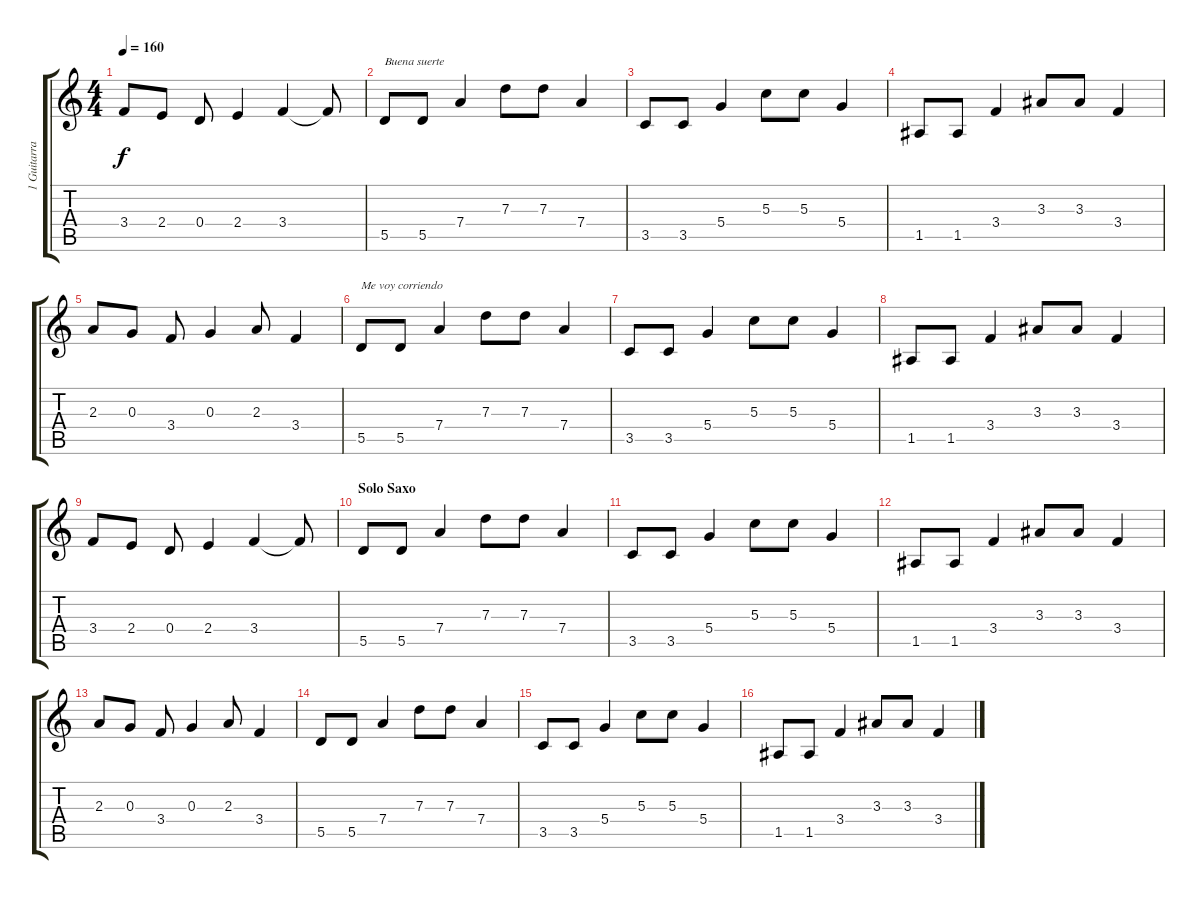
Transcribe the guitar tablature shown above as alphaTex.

\track ("1 Guitarra" "1 Guitarra") {instrument overdrivenguitar}
\staff {score tabs}
\tuning (E4 B3 G3 D3 A2 E2) {hide}
\ts (4 4)
\tempo 160
\clef g2
\ks c
3.4.8{dy f} 2.4.8 0.4.8 2.4.4 3.4.4 3.4{t}.8 |
5.5.8{txt "Buena suerte"} 5.5.8 7.4.4 7.3.8 7.3.8 7.4.4 |
3.5.8 3.5.8 5.4.4 5.3.8 5.3.8 5.4.4 |
1.5.8 1.5.8 3.4.4 3.3.8 3.3.8 3.4.4 |
2.3.8 0.3.8 3.4.8 0.3.4 2.3.8 3.4.4 |
5.5.8{txt "Me voy corriendo"} 5.5.8 7.4.4 7.3.8 7.3.8 7.4.4 |
3.5.8 3.5.8 5.4.4 5.3.8 5.3.8 5.4.4 |
1.5.8 1.5.8 3.4.4 3.3.8 3.3.8 3.4.4 |
3.4.8 2.4.8 0.4.8 2.4.4 3.4.4 3.4{t}.8 |
\section ("" "Solo Saxo")
5.5.8 5.5.8 7.4.4 7.3.8 7.3.8 7.4.4 |
3.5.8 3.5.8 5.4.4 5.3.8 5.3.8 5.4.4 |
1.5.8 1.5.8 3.4.4 3.3.8 3.3.8 3.4.4 |
2.3.8 0.3.8 3.4.8 0.3.4 2.3.8 3.4.4 |
5.5.8 5.5.8 7.4.4 7.3.8 7.3.8 7.4.4 |
3.5.8 3.5.8 5.4.4 5.3.8 5.3.8 5.4.4 |
1.5.8 1.5.8 3.4.4 3.3.8 3.3.8 3.4.4
